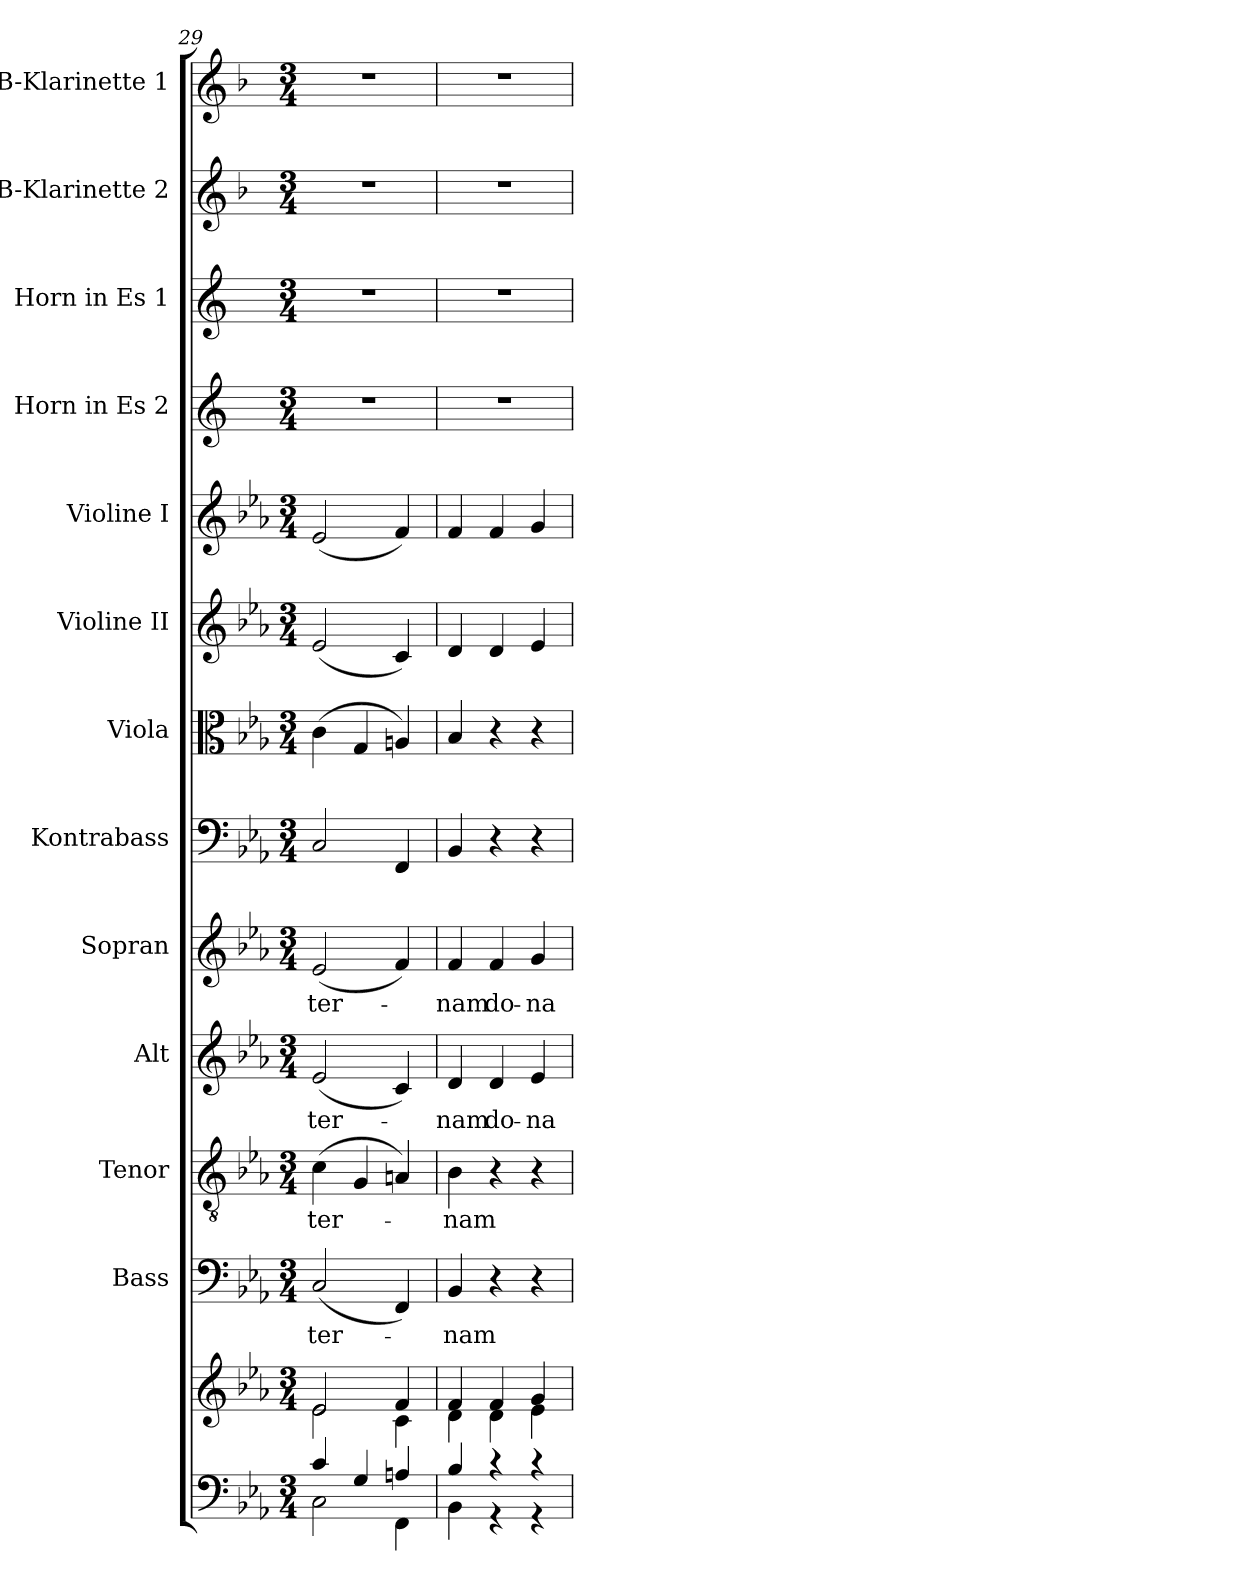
**kern	**kern	**kern	**text	**kern	**text	**kern	**text	**kern	**text	**kern	**kern	**kern	**kern	**kern	**kern	**kern	**kern
*part13	*part13	*part12	*part12	*part11	*part11	*part10	*part10	*part9	*part9	*part8	*part7	*part6	*part5	*part4	*part3	*part2	*part1
*staff14	*staff13	*staff12	*staff12	*staff11	*staff11	*staff10	*staff10	*staff9	*staff9	*staff8	*staff7	*staff6	*staff5	*staff4	*staff3	*staff2	*staff1
*	*	*I"Bass	*	*I"Tenor	*	*I"Alt	*	*I"Sopran	*	*I"Kontrabass	*I"Viola	*I"Violine II	*I"Violine I	*I"Horn in Es 2	*I"Horn in Es 1	*I"B-Klarinette 2	*I"B-Klarinette 1
*	*	*I'B.	*	*I'T.	*	*I'A.	*	*I'S.	*	*I'Kb.	*I'Vla.	*I'Vl. II	*I'Vl. I	*	*	*I'B Kl. 2	*I'B Kl. 1
*clefF4	*clefG2	*clefF4	*	*clefGv2	*	*clefG2	*	*clefG2	*	*clefF4	*clefC3	*clefG2	*clefG2	*clefG2	*clefG2	*clefG2	*clefG2
*	*	*	*	*	*	*	*	*	*	*ITrd7c12	*	*	*	*ITrd5c9	*ITrd5c9	*ITrd1c2	*ITrd1c2
*k[b-e-a-]	*k[b-e-a-]	*k[b-e-a-]	*	*k[b-e-a-]	*	*k[b-e-a-]	*	*k[b-e-a-]	*	*k[b-e-a-]	*k[b-e-a-]	*k[b-e-a-]	*k[b-e-a-]	*k[b-e-a-]	*k[b-e-a-]	*k[b-e-a-]	*k[b-e-a-]
*E-:	*E-:	*E-:	*	*E-:	*	*E-:	*	*E-:	*	*E-:	*E-:	*E-:	*E-:	*E-:	*E-:	*E-:	*E-:
*M3/4	*M3/4	*M3/4	*	*M3/4	*	*M3/4	*	*M3/4	*	*M3/4	*M3/4	*M3/4	*M3/4	*M3/4	*M3/4	*M3/4	*M3/4
=29	=29	=29	=29	=29	=29	=29	=29	=29	=29	=29	=29	=29	=29	=29	=29	=29	=29
*^	*^	*	*	*	*	*	*	*	*	*	*	*	*	*	*	*	*
!	!	!	!	!	!LO:LY:b	!	!LO:LY:b	!	!LO:LY:b	!	!LO:LY:b	!	!	!	!	!	!	!	!
4c/	2C\	2e-/	2e-\	(<2C/	-ter-	(>4c\	-ter-	(<2e-/	-ter-	(<2e-/	-ter-	2CC/	(>4c\	(<2e-/	(<2e-/	2.r	2.r	2.r	2.r
4G/	.	.	.	.	.	4G/	.	.	.	.	.	.	4G/	.	.	.	.	.	.
4An/	4FF\	4f/	4c\	4FF/)	.	4An/)	.	4c/)	.	4f/)	.	4FFF/	4An/)	4c/)	4f/)	.	.	.	.
=30	=30	=30	=30	=30	=30	=30	=30	=30	=30	=30	=30	=30	=30	=30	=30	=30	=30	=30	=30
!	!	!	!	!	!LO:LY:b	!	!LO:LY:b	!	!LO:LY:b	!	!LO:LY:b	!	!	!	!	!	!	!	!
4B-/	4BB-\	4f/	4d\	4BB-/	-nam	4B-\	-nam	4d/	-nam	4f/	-nam	4BBB-/	4B-/	4d/	4f/	2.r	2.r	2.r	2.r
!	!	!	!	!	!	!	!	!	!LO:LY:b	!	!LO:LY:b	!	!	!	!	!	!	!	!
4r	4r	4f/	4d\	4r	.	4r	.	4d/	do-	4f/	do-	4r	4r	4d/	4f/	.	.	.	.
!	!	!	!	!	!	!	!	!	!LO:LY:b	!	!LO:LY:b	!	!	!	!	!	!	!	!
4r	4r	4g/	4e-\	4r	.	4r	.	4e-/	-na	4g/	-na	4r	4r	4e-/	4g/	.	.	.	.
*v	*v	*	*	*	*	*	*	*	*	*	*	*	*	*	*	*	*	*	*
*	*v	*v	*	*	*	*	*	*	*	*	*	*	*	*	*	*	*	*
=	=	=	=	=	=	=	=	=	=	=	=	=	=	=	=	=	=
*-	*-	*-	*-	*-	*-	*-	*-	*-	*-	*-	*-	*-	*-	*-	*-	*-	*-
